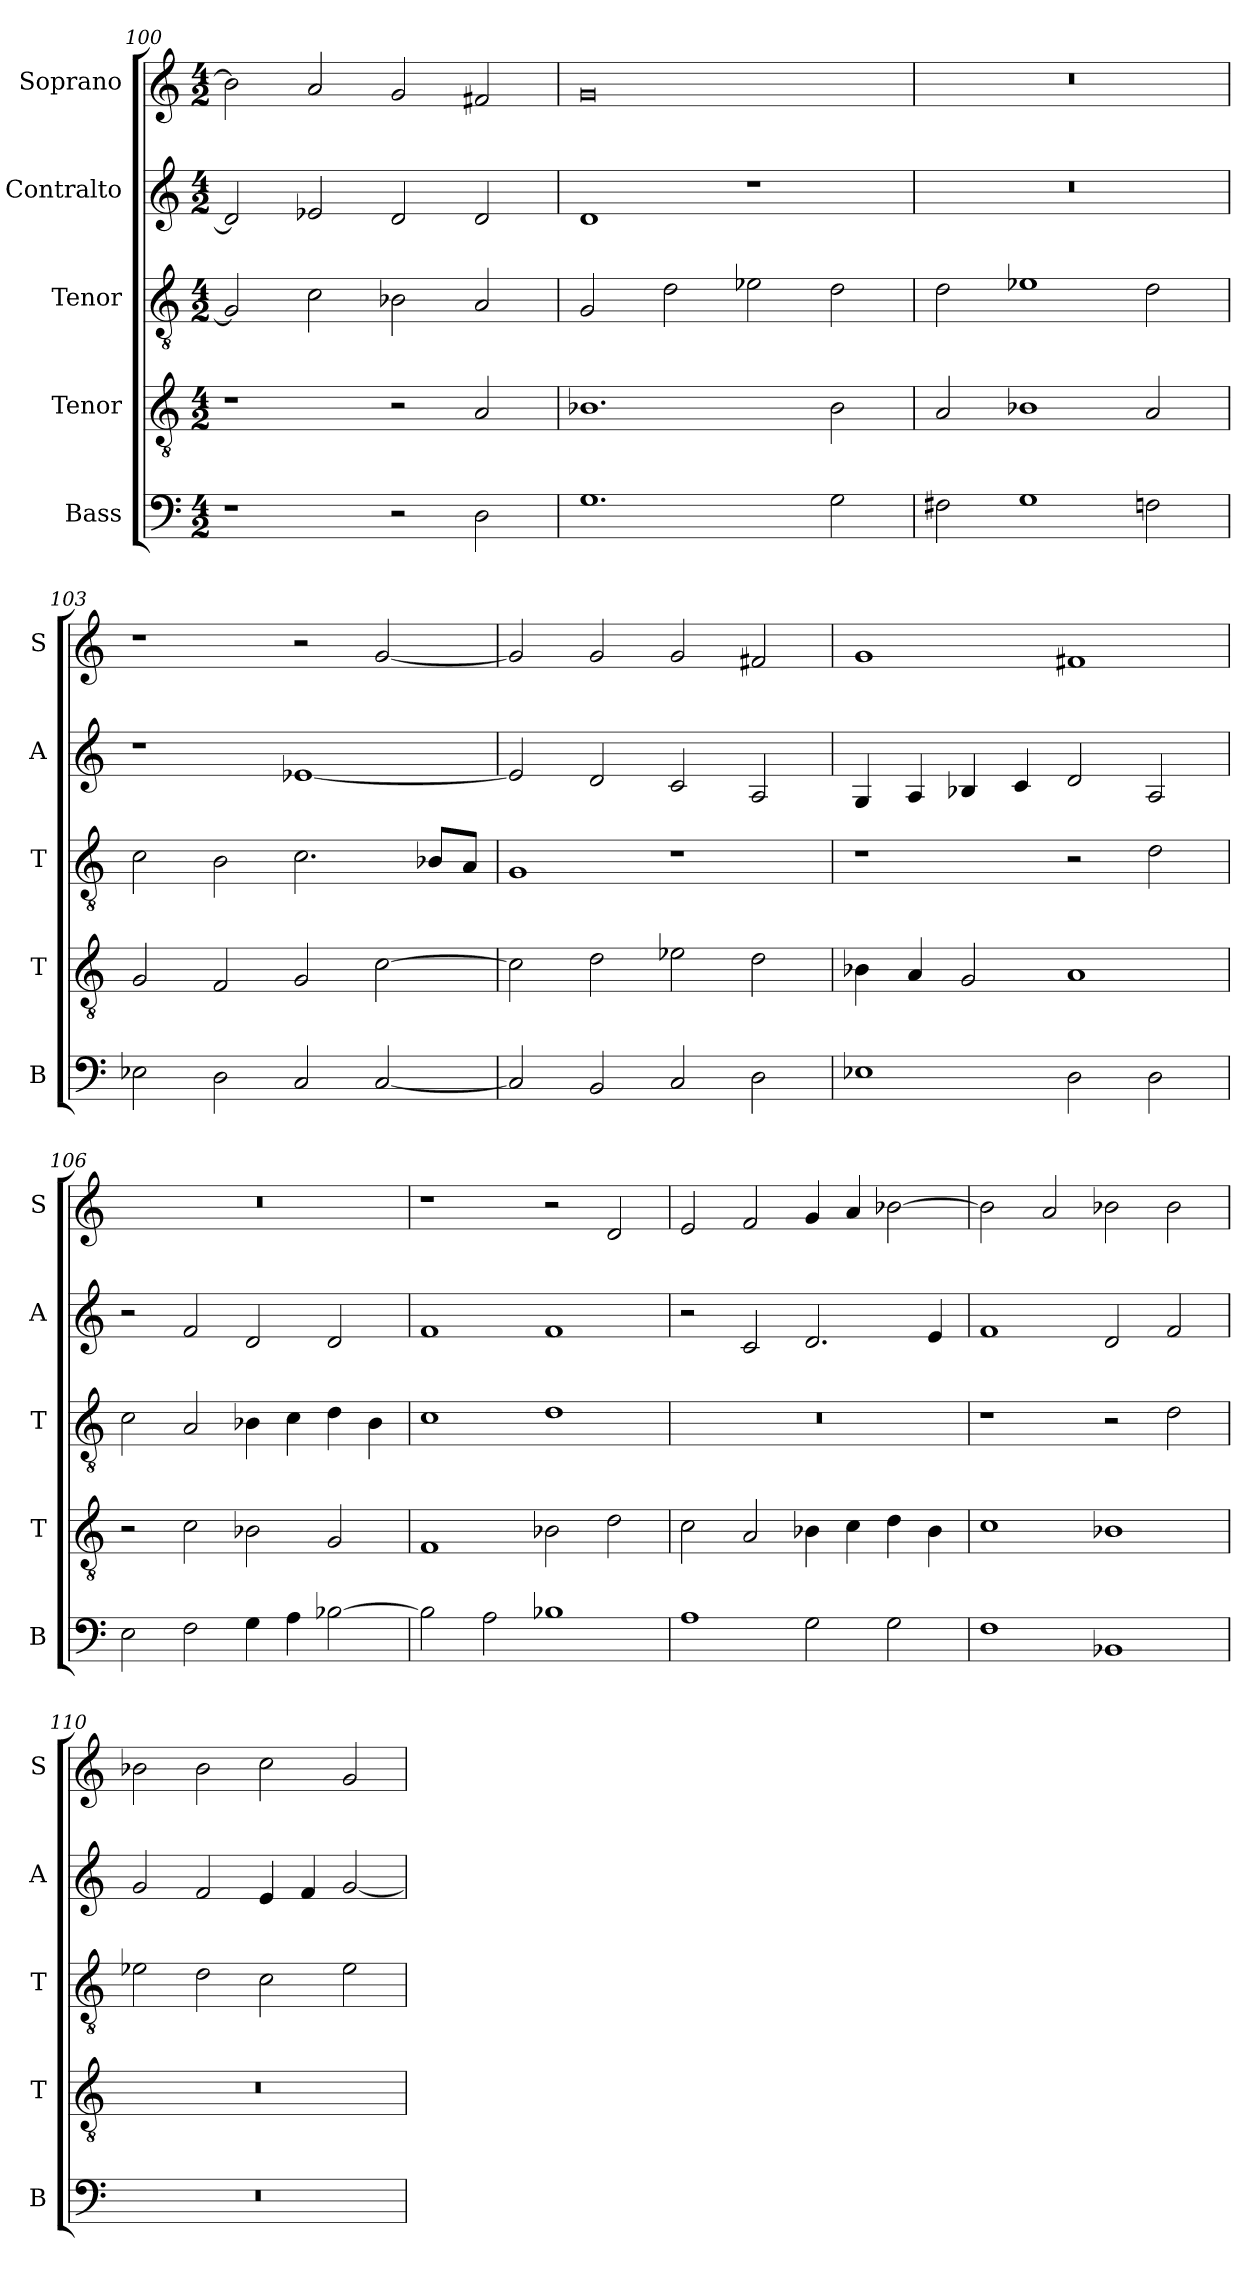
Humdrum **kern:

**kern	**kern	**kern	**kern	**kern
*part5	*part4	*part3	*part2	*part1
*staff5	*staff4	*staff3	*staff2	*staff1
*I"Bass	*I"Tenor	*I"Tenor	*I"Contralto	*I"Soprano
*I'B	*I'T	*I'T	*I'A	*I'S
*clefF4	*clefGv2	*clefGv2	*clefG2	*clefG2
*k[]	*k[]	*k[]	*k[]	*k[]
*M4/2	*M4/2	*M4/2	*M4/2	*M4/2
=100	=100	=100	=100	=100
1r	1r	2G]	2d]	2b-]
.	.	2c	2e-X	2a
2r	2r	2B-X	2d	2g
2D	2A	2A	2d	2f#X
=101	=101	=101	=101	=101
1.G	1.B-X	2G	1d	0g
.	.	2d	.	.
.	.	2e-X	1r	.
2G	2B-	2d	.	.
=102	=102	=102	=102	=102
2F#X	2A	2d	0r	0r
1G	1B-X	1e-X	.	.
2Fn	2A	2d	.	.
=103	=103	=103	=103	=103
2E-X	2G	2c	1r	1r
2D	2F	2B	.	.
2C	2G	2.c	[1e-X	2r
[2C	[2c	.	.	[2g
.	.	8B-X/L	.	.
.	.	8A/J	.	.
=104	=104	=104	=104	=104
2C]	2c]	1G	2e-]	2g]
2BB	2d	.	2d	2g
2C	2e-X	1r	2c	2g
2D	2d	.	2A	2f#X
=105	=105	=105	=105	=105
1E-X	4B-X	1r	4G	1g
.	4A	.	4A	.
.	2G	.	4B-X	.
.	.	.	4c	.
2D	1A	2r	2d	1f#X
2D	.	2d	2A	.
=106	=106	=106	=106	=106
2E	2r	2c	2r	0r
2F	2c	2A	2f	.
4G	2B-X	4B-X	2d	.
4A	.	4c	.	.
[2B-X	2G	4d	2d	.
.	.	4B-	.	.
=107	=107	=107	=107	=107
2B-]	1F	1c	1f	1r
2A	.	.	.	.
1B-X	2B-X	1d	1f	2r
.	2d	.	.	2d
=108	=108	=108	=108	=108
1A	2c	0r	2r	2e
.	2A	.	2c	2f
2G	4B-X	.	2.d	4g
.	4c	.	.	4a
2G	4d	.	.	[2b-X
.	4B-	.	4e	.
=109	=109	=109	=109	=109
1F	1c	1r	1f	2b-]
.	.	.	.	2a
1BB-X	1B-X	2r	2d	2b-X
.	.	2d	2f	2b-
=110	=110	=110	=110	=110
0r	0r	2e-X	2g	2b-X
.	.	2d	2f	2b-
.	.	2c	4e	2cc
.	.	.	4f	.
.	.	2e-	[2g	2g
=	=	=	=	=
*-	*-	*-	*-	*-
